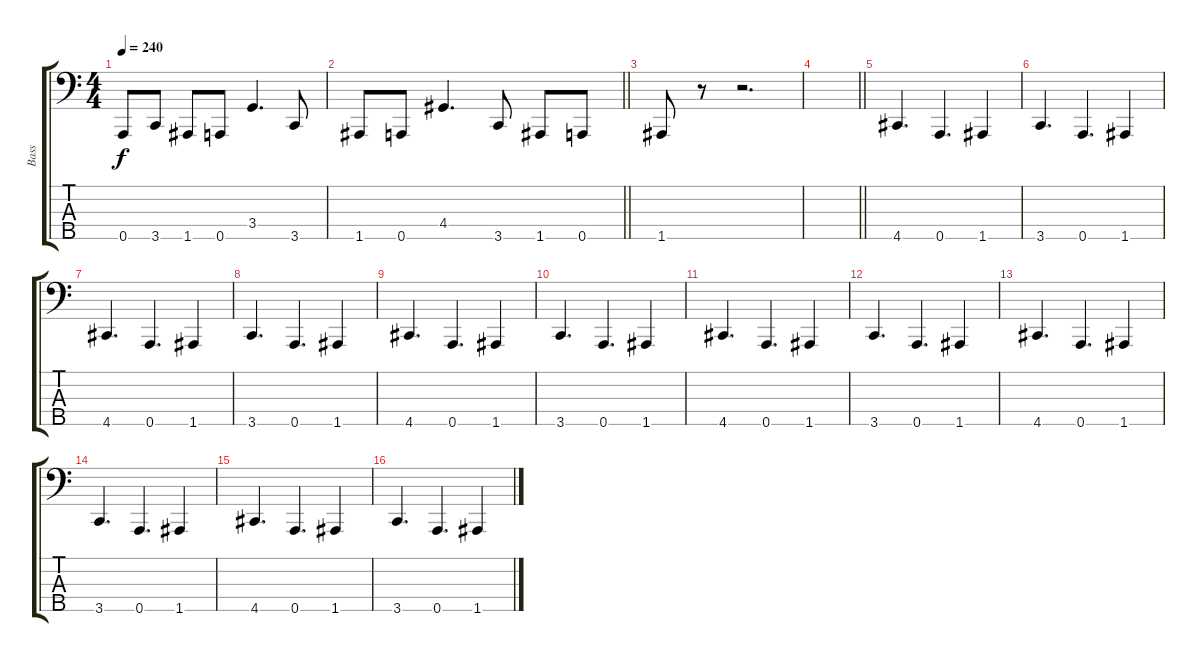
\track ("Bass" "Bass") {instrument electricbassfinger}
\staff {score tabs}
\tuning (G2 D2 A1 E1 A0) {hide}
\ts (4 4)
\tempo 240
\clef f4
\ks c
0.5.8{dy f} 3.5.8 1.5.8 0.5.8 3.4.4{d} 3.5.8 |
\barLineRight lightlight
1.5.8 0.5.8 4.4.4{d} 3.5.8 1.5.8 0.5.8 |
1.5.8 r.8 r.2{d} |
\barLineRight lightlight
|
\section ("" "")
4.5.4{d} 0.5.4{d} 1.5.4 |
3.5.4{d} 0.5.4{d} 1.5.4 |
4.5.4{d} 0.5.4{d} 1.5.4 |
3.5.4{d} 0.5.4{d} 1.5.4 |
4.5.4{d} 0.5.4{d} 1.5.4 |
3.5.4{d} 0.5.4{d} 1.5.4 |
4.5.4{d} 0.5.4{d} 1.5.4 |
3.5.4{d} 0.5.4{d} 1.5.4 |
4.5.4{d} 0.5.4{d} 1.5.4 |
3.5.4{d} 0.5.4{d} 1.5.4 |
4.5.4{d} 0.5.4{d} 1.5.4 |
3.5.4{d} 0.5.4{d} 1.5.4
